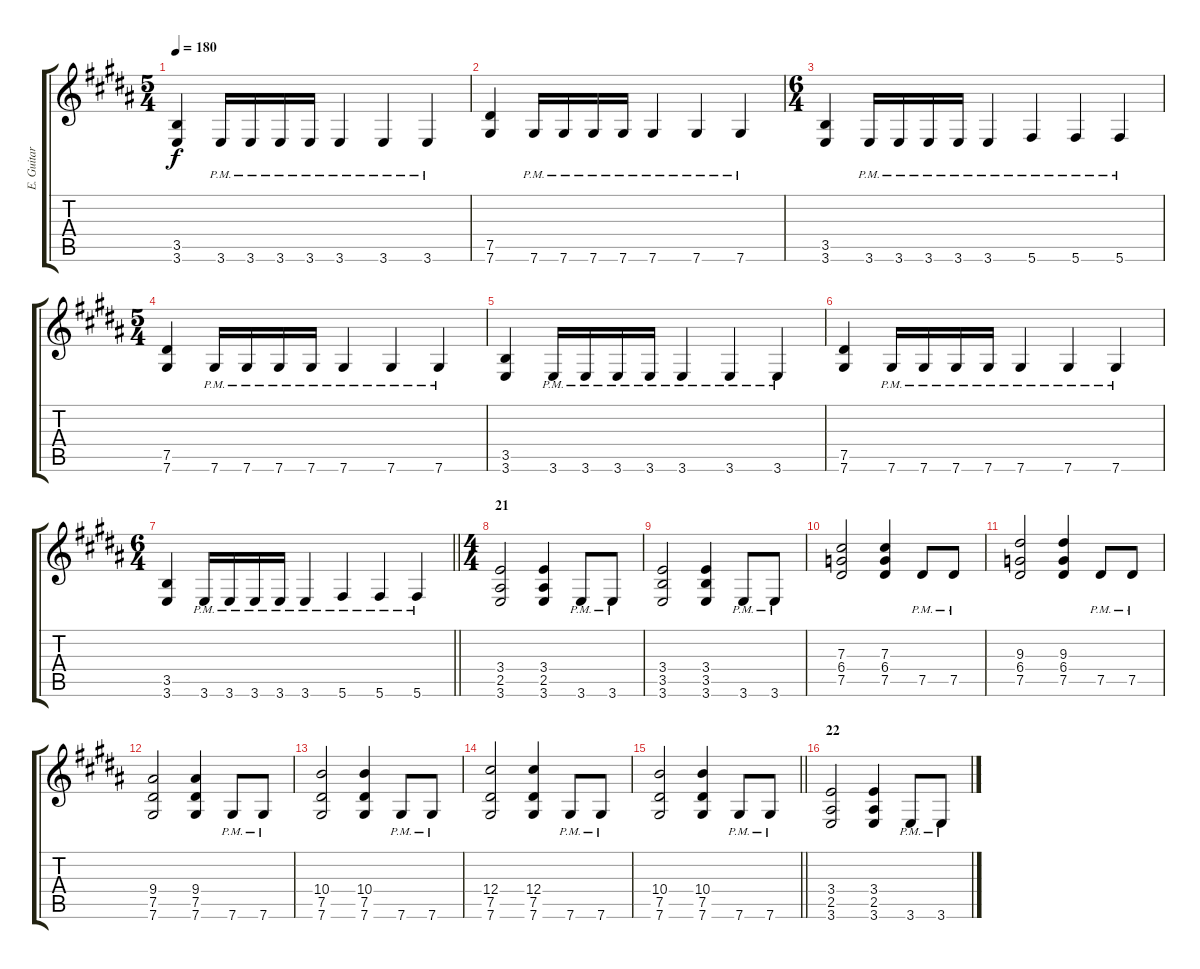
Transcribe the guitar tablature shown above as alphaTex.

\track ("E. Guitar II" "E. Guitar ") {instrument overdrivenguitar}
\staff {score tabs}
\tuning (Eb4 Bb3 Gb3 Db3 Ab2 Db2) {hide}
\ts (5 4)
\tempo 180
\clef g2
\ks b
(3.5 3.6).4{dy f} 3.6{pm}.16 3.6{pm}.16 3.6{pm}.16 3.6{pm}.16 3.6{pm}.4 3.6{pm}.4 3.6{pm}.4 |
(7.5 7.6).4 7.6{pm}.16 7.6{pm}.16 7.6{pm}.16 7.6{pm}.16 7.6{pm}.4 7.6{pm}.4 7.6{pm}.4 |
\ts (6 4)
(3.5 3.6).4 3.6{pm}.16 3.6{pm}.16 3.6{pm}.16 3.6{pm}.16 3.6{pm}.4 5.6{pm}.4 5.6{pm}.4 5.6{pm}.4 |
\ts (5 4)
(7.5 7.6).4 7.6{pm}.16 7.6{pm}.16 7.6{pm}.16 7.6{pm}.16 7.6{pm}.4 7.6{pm}.4 7.6{pm}.4 |
(3.5 3.6).4 3.6{pm}.16 3.6{pm}.16 3.6{pm}.16 3.6{pm}.16 3.6{pm}.4 3.6{pm}.4 3.6{pm}.4 |
(7.5 7.6).4 7.6{pm}.16 7.6{pm}.16 7.6{pm}.16 7.6{pm}.16 7.6{pm}.4 7.6{pm}.4 7.6{pm}.4 |
\ts (6 4)
\barLineRight lightlight
(3.5 3.6).4 3.6{pm}.16 3.6{pm}.16 3.6{pm}.16 3.6{pm}.16 3.6{pm}.4 5.6{pm}.4 5.6{pm}.4 5.6{pm}.4 |
\ts (4 4)
\section ("" "21")
(3.4 2.5 3.6).2 (3.4 2.5 3.6).4 3.6{pm}.8 3.6{pm}.8 |
(3.4 3.5 3.6).2 (3.4 3.5 3.6).4 3.6{pm}.8 3.6{pm}.8 |
(7.3 6.4 7.5).2 (7.3 6.4 7.5).4 7.5{pm}.8 7.5{pm}.8 |
(9.3 6.4 7.5).2 (9.3 6.4 7.5).4 7.5{pm}.8 7.5{pm}.8 |
(9.4 7.5 7.6).2 (9.4 7.5 7.6).4 7.6{pm}.8 7.6{pm}.8 |
(10.4 7.5 7.6).2 (10.4 7.5 7.6).4 7.6{pm}.8 7.6{pm}.8 |
(12.4 7.5 7.6).2 (12.4 7.5 7.6).4 7.6{pm}.8 7.6{pm}.8 |
\barLineRight lightlight
(10.4 7.5 7.6).2 (10.4 7.5 7.6).4 7.6{pm}.8 7.6{pm}.8 |
\section ("" "22")
(3.4 2.5 3.6).2 (3.4 2.5 3.6).4 3.6{pm}.8 3.6{pm}.8
